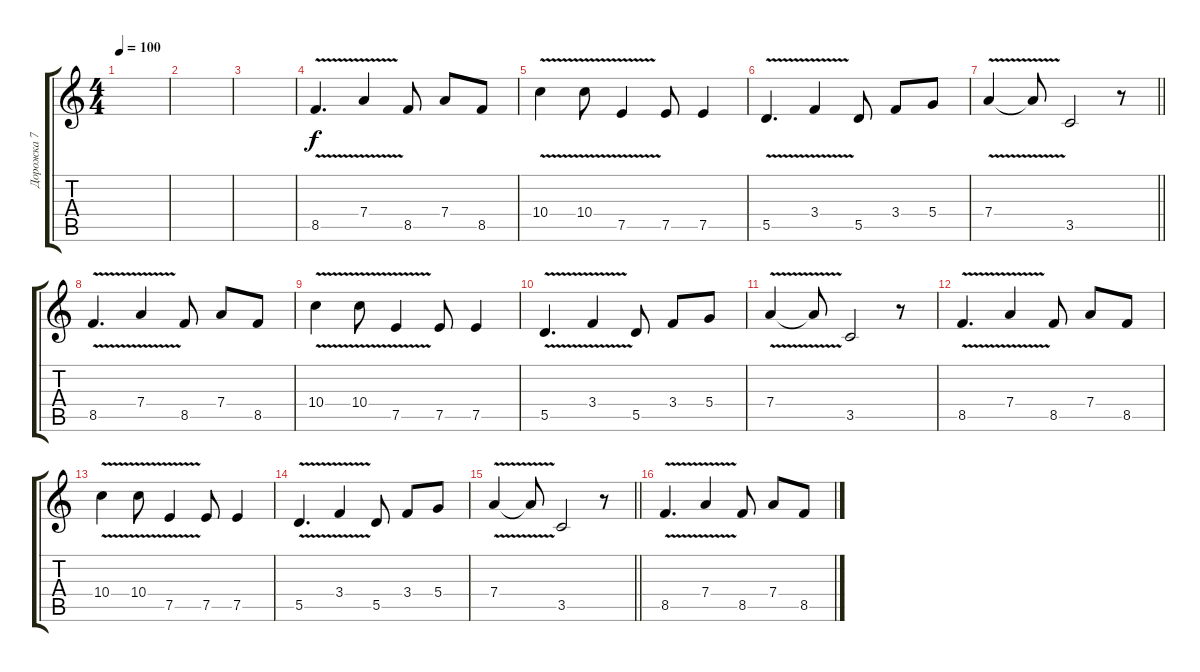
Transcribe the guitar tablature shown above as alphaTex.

\track ("Дорожка 7" "Дорожка 7") {instrument electricguitarclean}
\staff {score tabs}
\tuning (E4 B3 G3 D3 A2 E2) {hide}
\ts (4 4)
\tempo 100
\clef g2
\ks c
|
|
|
8.5{v}.4{d} 7.4{v}.4 8.5.8 7.4.8 8.5.8 |
10.4{v}.4 10.4{v}.8 7.5{v}.4 7.5.8 7.5.4 |
5.5{v}.4{d} 3.4{v}.4 5.5.8 3.4.8 5.4.8 |
\barLineRight lightlight
7.4{v}.4 7.4{t}.8 3.5.2 r.8 |
8.5{v}.4{d} 7.4{v}.4 8.5.8 7.4.8 8.5.8 |
10.4{v}.4 10.4{v}.8 7.5{v}.4 7.5.8 7.5.4 |
5.5{v}.4{d} 3.4{v}.4 5.5.8 3.4.8 5.4.8 |
7.4{v}.4 7.4{t}.8 3.5.2 r.8 |
8.5{v}.4{d} 7.4{v}.4 8.5.8 7.4.8 8.5.8 |
10.4{v}.4 10.4{v}.8 7.5{v}.4 7.5.8 7.5.4 |
5.5{v}.4{d} 3.4{v}.4 5.5.8 3.4.8 5.4.8 |
\barLineRight lightlight
7.4{v}.4 7.4{t}.8 3.5.2 r.8 |
8.5{v}.4{d} 7.4{v}.4 8.5.8 7.4.8 8.5.8
